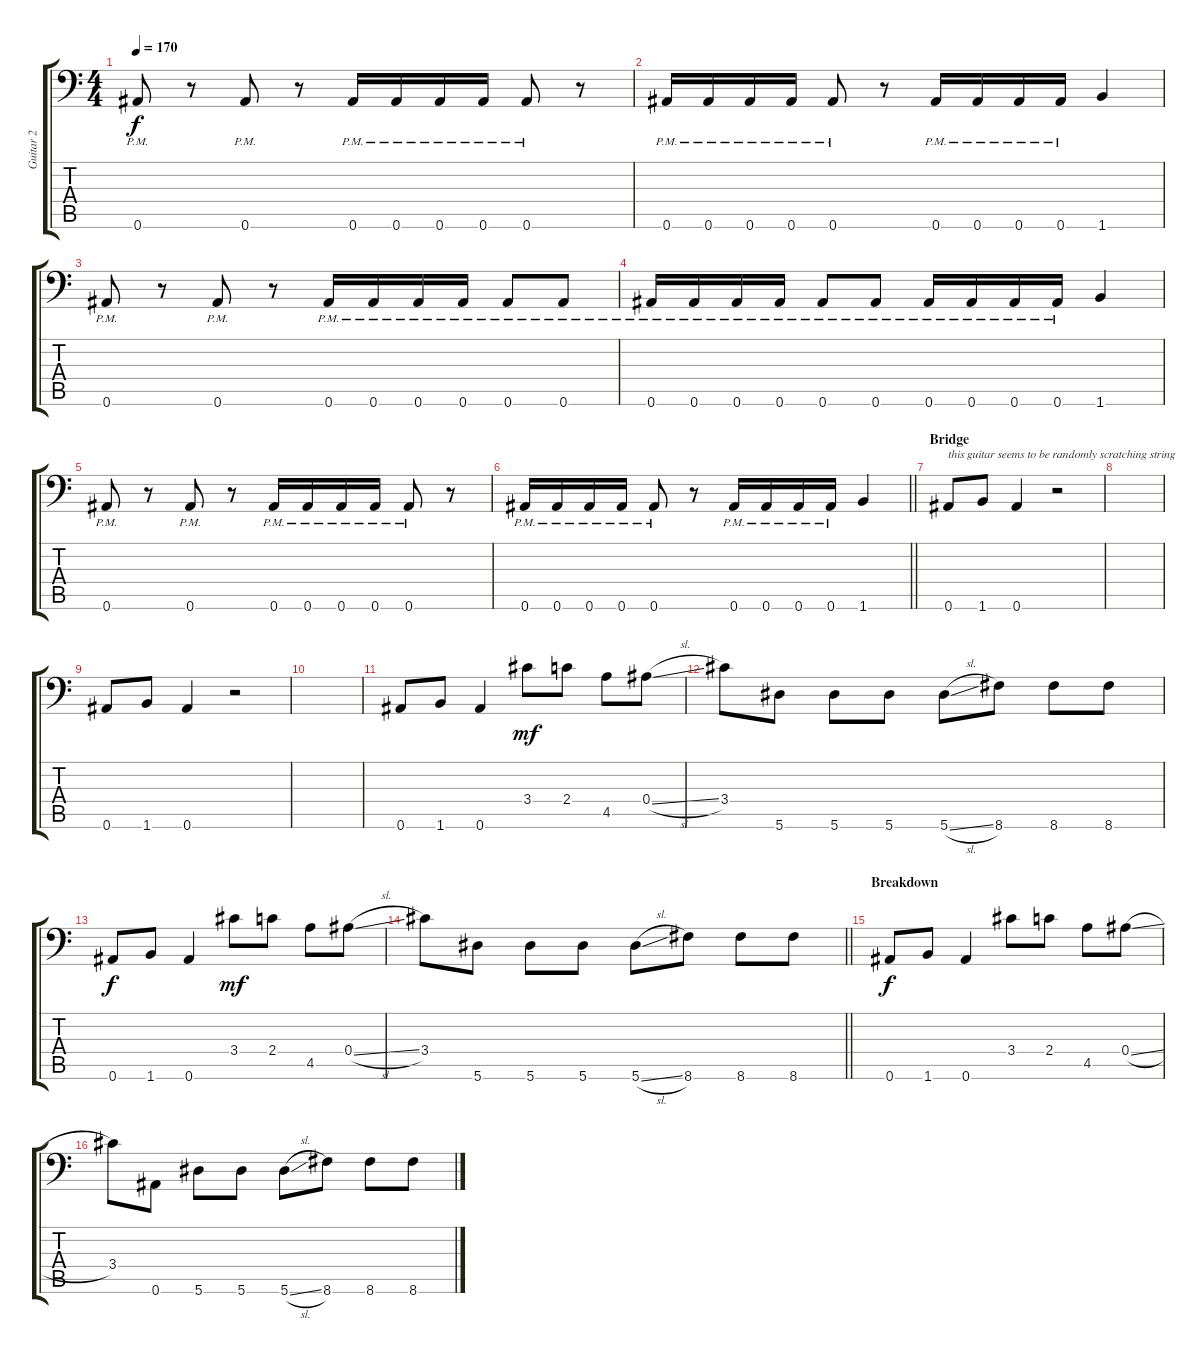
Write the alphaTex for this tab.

\track ("Guitar 2" "Guitar 2") {instrument distortionguitar}
\staff {score tabs}
\tuning (C4 G3 Eb3 Bb2 F2 Bb1) {hide}
\ts (4 4)
\tempo 170
\clef f4
\ks c
0.6{pm}.8{dy f} r.8 0.6{pm}.8 r.8 0.6{pm}.16 0.6{pm}.16 0.6{pm}.16 0.6{pm}.16 0.6{pm}.8 r.8 |
0.6{pm}.16 0.6{pm}.16 0.6{pm}.16 0.6{pm}.16 0.6{pm}.8 r.8 0.6{pm}.16 0.6{pm}.16 0.6{pm}.16 0.6{pm}.16 1.6.4 |
0.6{pm}.8 r.8 0.6{pm}.8 r.8 0.6{pm}.16 0.6{pm}.16 0.6{pm}.16 0.6{pm}.16 0.6{pm}.8 0.6{pm}.8 |
0.6{pm}.16 0.6{pm}.16 0.6{pm}.16 0.6{pm}.16 0.6{pm}.8 0.6{pm}.8 0.6{pm}.16 0.6{pm}.16 0.6{pm}.16 0.6{pm}.16 1.6.4 |
0.6{pm}.8 r.8 0.6{pm}.8 r.8 0.6{pm}.16 0.6{pm}.16 0.6{pm}.16 0.6{pm}.16 0.6{pm}.8 r.8 |
\barLineRight lightlight
0.6{pm}.16 0.6{pm}.16 0.6{pm}.16 0.6{pm}.16 0.6{pm}.8 r.8 0.6{pm}.16 0.6{pm}.16 0.6{pm}.16 0.6{pm}.16 1.6.4 |
\section ("" "Bridge")
0.6.8{txt "this guitar seems to be randomly scratching string"} 1.6.8 0.6.4 r.2 |
|
0.6.8 1.6.8 0.6.4 r.2 |
|
0.6.8 1.6.8 0.6.4 3.4.8{dy mf} 2.4.8 4.5.8 0.4{sl}.8 |
3.4.8 5.6.8 5.6.8 5.6.8 5.6{sl}.8 8.6.8 8.6.8 8.6.8 |
0.6.8{dy f} 1.6.8 0.6.4 3.4.8{dy mf} 2.4.8 4.5.8 0.4{sl}.8 |
\barLineRight lightlight
3.4.8 5.6.8 5.6.8 5.6.8 5.6{sl}.8 8.6.8 8.6.8 8.6.8 |
\section ("" "Breakdown")
0.6.8{dy f} 1.6.8 0.6.4 3.4.8 2.4.8 4.5.8 0.4{sl}.8 |
3.4.8 0.6.8 5.6.8 5.6.8 5.6{sl}.8 8.6.8 8.6.8 8.6.8
